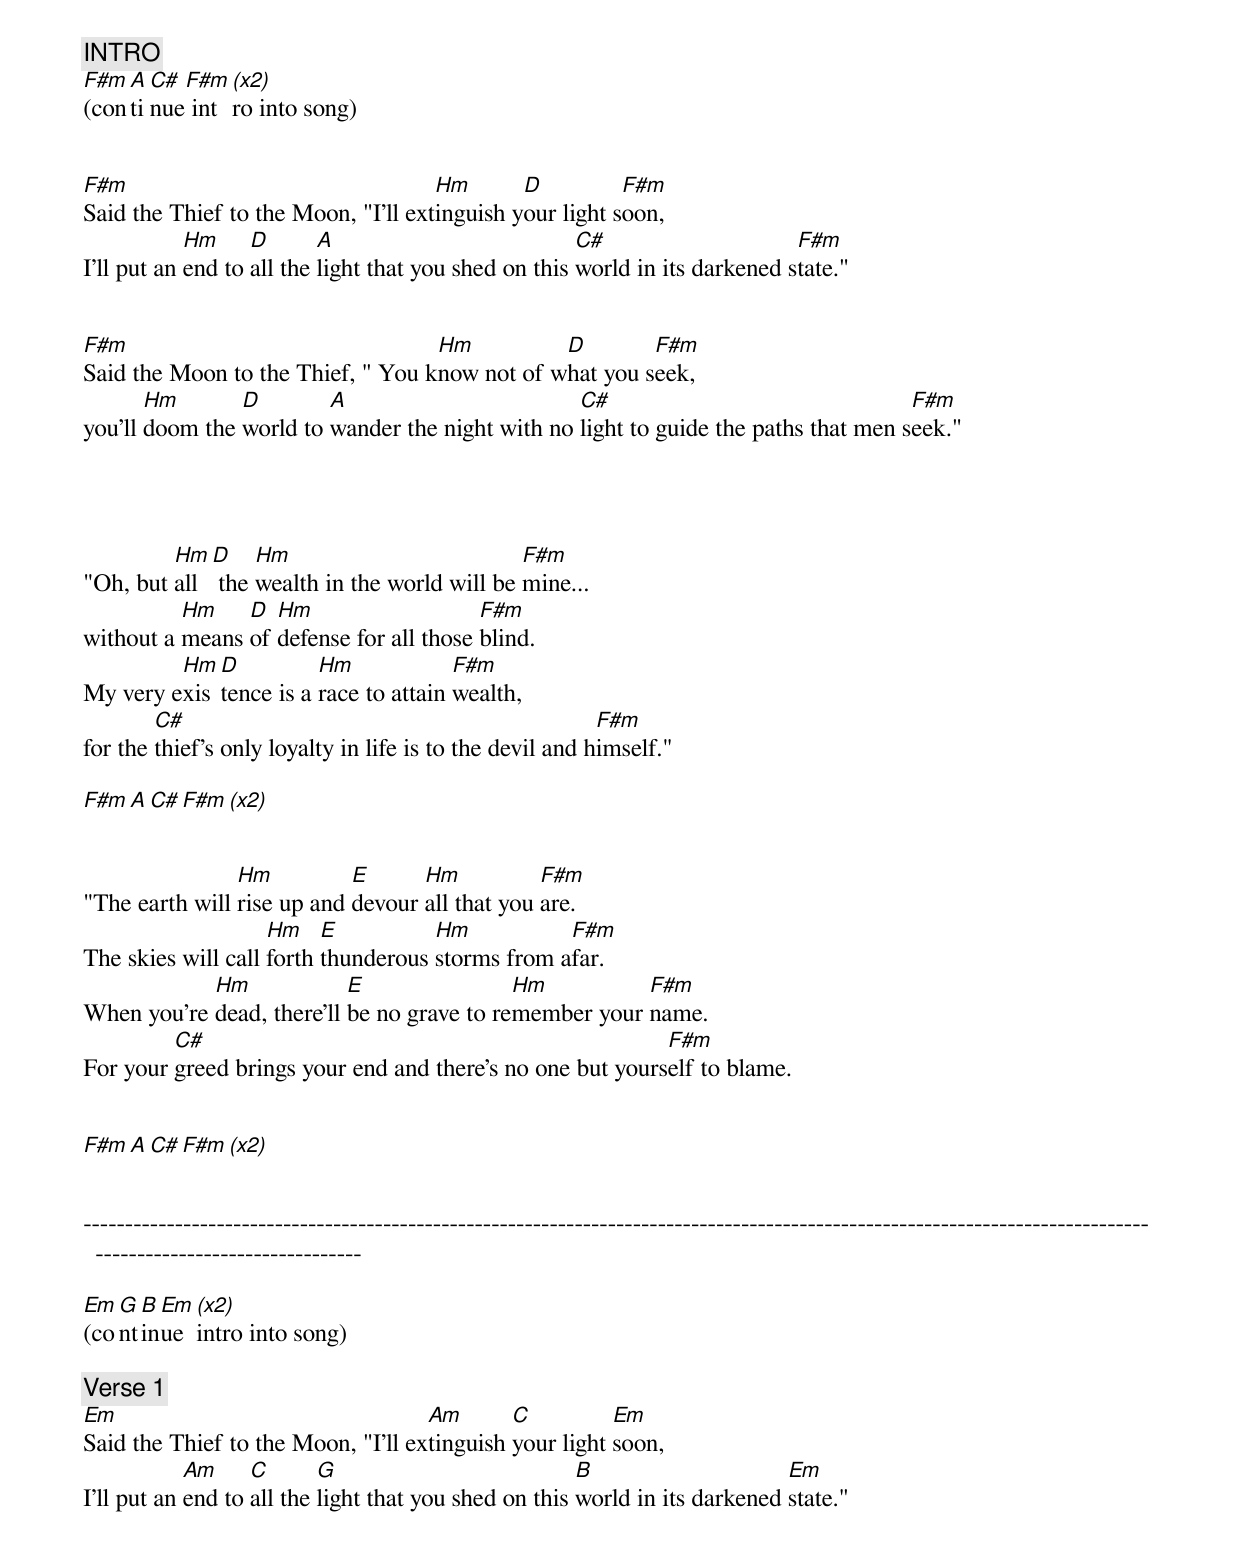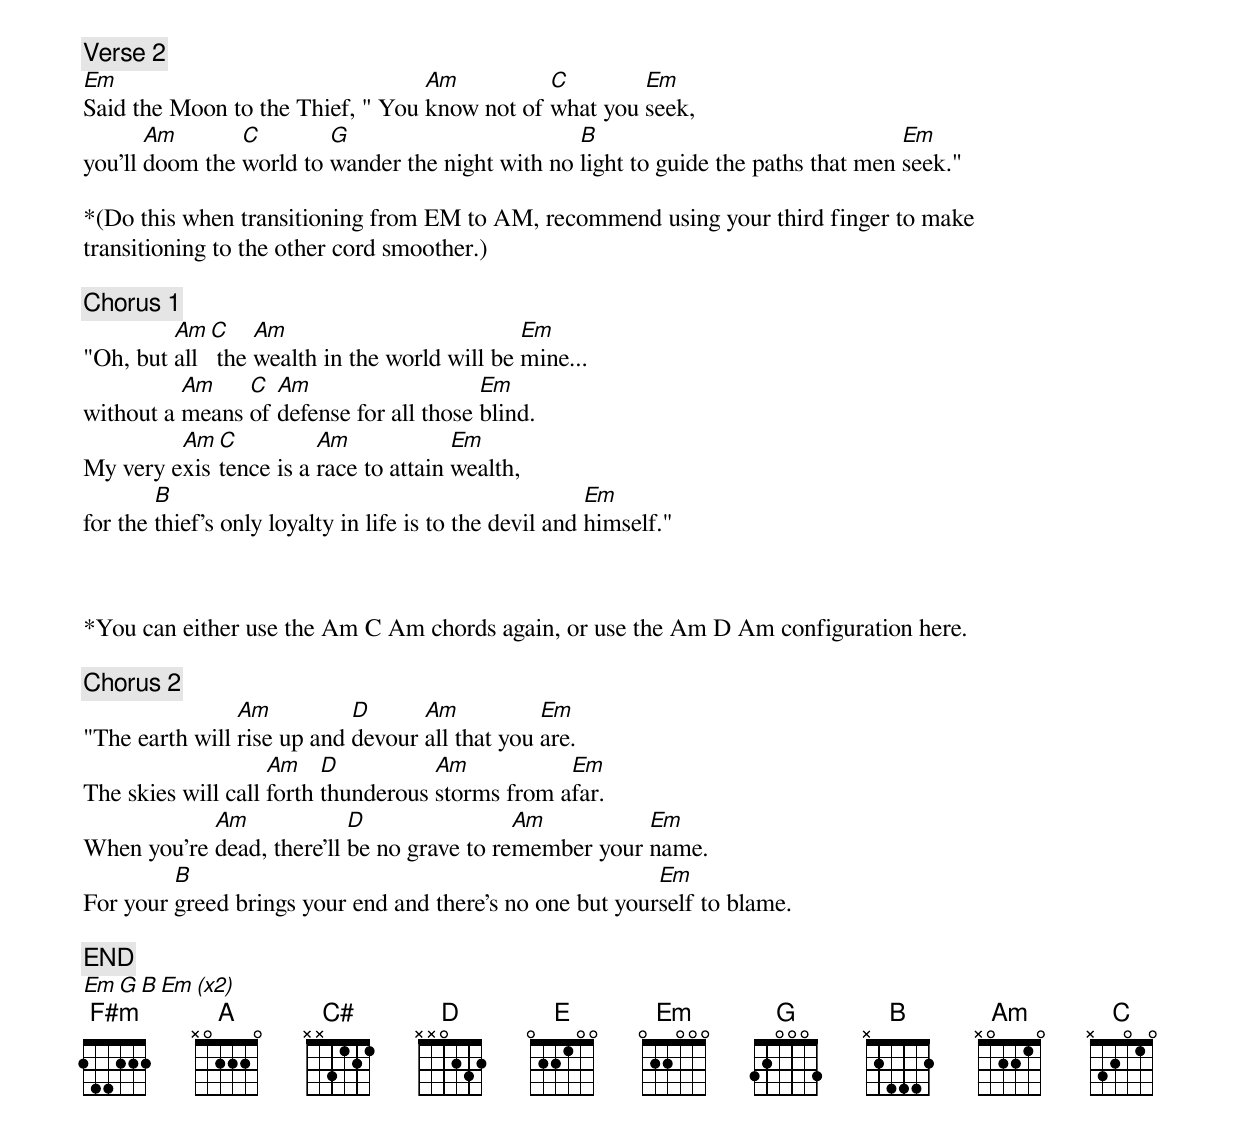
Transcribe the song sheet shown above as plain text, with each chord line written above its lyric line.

[INTRO]
F#m A C# F#m (x2)
(continue intro into song)


F#m                                  Hm       D          F#m
Said the Thief to the Moon, "I'll extinguish your light soon,
            Hm     D       A                           C#                     F#m
I'll put an end to all the light that you shed on this world in its darkened state."


F#m                                Hm          D        F#m
Said the Moon to the Thief, " You know not of what you seek,
       Hm       D        A                        C#                                 F#m
you'll doom the world to wander the night with no light to guide the paths that men seek."




         Hm D    Hm                          F#m
"Oh, but all the wealth in the world will be mine...
          Hm    D  Hm                    F#m
without a means of defense for all those blind.
         Hm D          Hm             F#m
My very existence is a race to attain wealth,
        C#                                                F#m
for the thief's only loyalty in life is to the devil and himself."

F#m A C# F#m (x2)


                Hm          E      Hm           F#m
"The earth will rise up and devour all that you are.
                    Hm    E          Hm           F#m
The skies will call forth thunderous storms from afar.
            Hm             E                Hm          F#m
When you're dead, there'll be no grave to remember your name.
         C#                                                F#m
For your greed brings your end and there's no one but yourself to blame.


F#m A C# F#m (x2)


----------------------------------------------------------------------------------------------------------------------------------------------------------------

Em G B Em (x2)
(continue intro into song)

[Verse 1]
Em                                  Am       C          Em
Said the Thief to the Moon, "I'll extinguish your light soon,
            Am     C       G                           B                     Em
I'll put an end to all the light that you shed on this world in its darkened state."

[Verse 2]
Em                                Am          C        Em
Said the Moon to the Thief, " You know not of what you seek,
       Am       C        G                        B                                 Em
you'll doom the world to wander the night with no light to guide the paths that men seek."

*(Do this when transitioning from EM to AM, recommend using your third finger to make
transitioning to the other cord smoother.)

[Chorus 1]
         Am C    Am                          Em
"Oh, but all the wealth in the world will be mine...
          Am    C  Am                    Em
without a means of defense for all those blind.
         Am C          Am             Em
My very existence is a race to attain wealth,
        B                                                Em
for the thief's only loyalty in life is to the devil and himself."



*You can either use the Am C Am chords again, or use the Am D Am configuration here.

[Chorus 2]
                Am          D      Am           Em
"The earth will rise up and devour all that you are.
                    Am    D          Am           Em
The skies will call forth thunderous storms from afar.
            Am             D                Am          Em
When you're dead, there'll be no grave to remember your name.
         B                                                Em
For your greed brings your end and there's no one but yourself to blame.

[END]
Em G B Em (x2)
